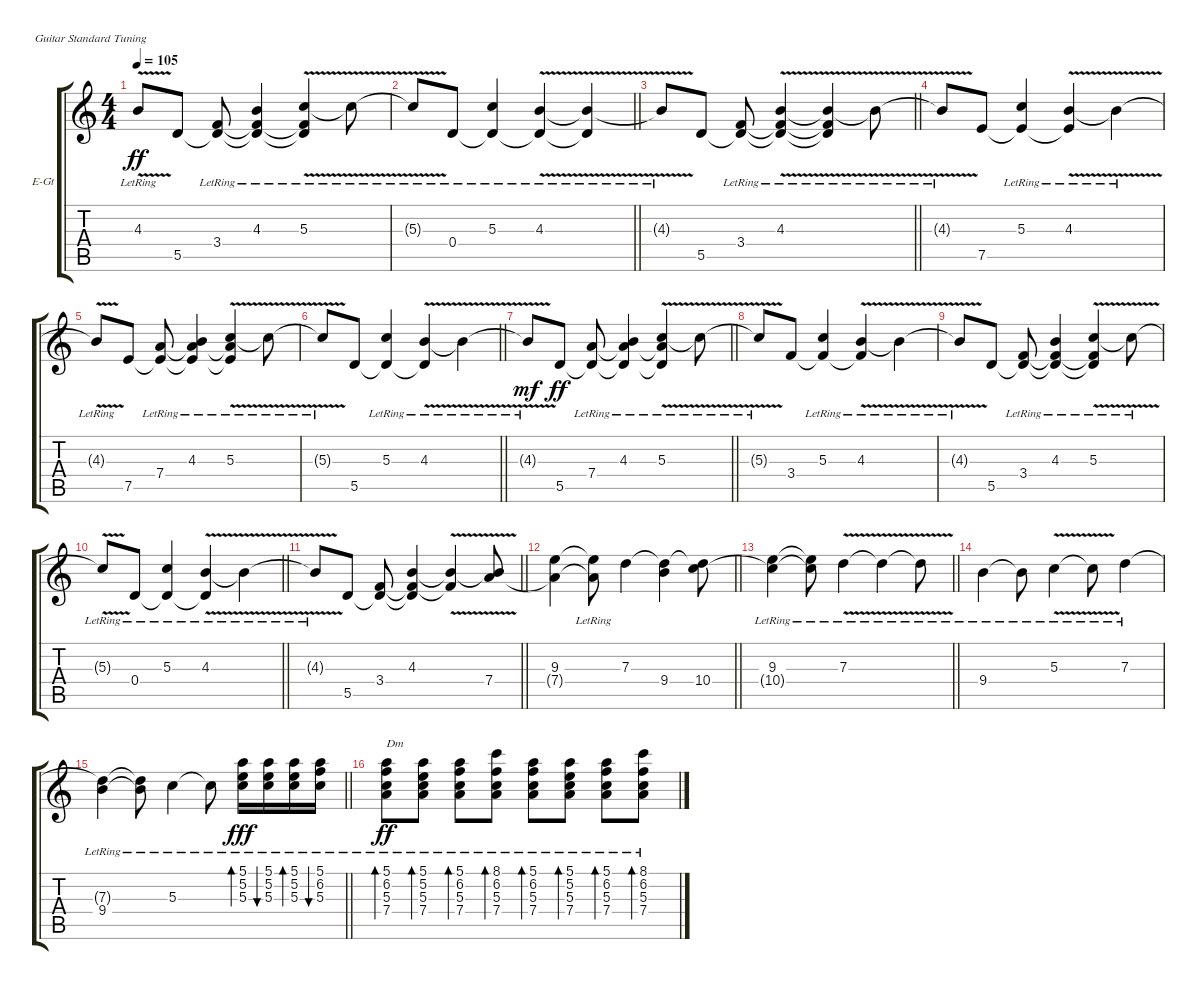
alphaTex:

\bracketExtendMode groupsimilarinstruments
\firstSystemTrackNameOrientation horizontal
\otherSystemsTrackNameOrientation horizontal
\track ("Лидер Ю.Каспарян" "E-Gt") {instrument electricguitarclean}
\staff {score tabs}
\tuning (E4 B3 G3 D3 A2 E2)
\ts (4 4)
\tempo 105
\clef g2
\ks c
4.3{v lr t}.8{dy ff} 5.5.8 (3.4{lr} 5.5{t}).8 (4.3{lr} 5.5{t} 3.4{lr t}).4 (5.3{v lr} 5.5{t} 3.4{lr t}).4 5.3{v lr t}.8 |
\barLineRight lightlight
5.3{v lr t}.8 0.4{lr}.8 (5.3{lr} 0.4{lr t}).4 (4.3{v lr} 0.4{t}).4 (4.3{v lr t} 0.4{t}).4 |
\barLineRight lightlight
4.3{v lr t}.8 5.5.8 (3.4{lr} 5.5{t}).8 (4.3{v lr} 5.5{t} 3.4{lr t}).4 (4.3{v lr t} 5.5{t} 3.4{lr t}).4 4.3{v lr t}.8 |
4.3{v lr t}.8 7.5.8 (5.3{lr} 7.5{t}).4 (4.3{v lr} 7.5{t}).4 4.3{v lr t}.4 |
4.3{v lr t}.8 7.5.8 (7.4{lr} 7.5{t}).8 (4.3{lr} 7.5{t} 7.4{lr t}).4 (5.3{v lr} 7.5{t} 7.4{lr t}).4 5.3{v lr t}.8 |
\barLineRight lightlight
5.3{v lr t}.8 5.5.8 (5.3{lr} 5.5{t}).4 (4.3{v lr} 5.5{t}).4 4.3{v lr t}.4 |
\barLineRight lightlight
4.3{v lr t}.8{dy mf} 5.5.8{dy ff} (7.4{lr} 5.5{t}).8 (4.3{lr} 7.4{lr t} 5.5{t}).4 (5.3{v lr} 7.4{lr t} 5.5{t}).4 5.3{v lr t}.8 |
5.3{v lr t}.8 3.4.8 (5.3{lr} 3.4{t}).4 (4.3{v lr} 3.4{t}).4 4.3{v lr t}.4 |
4.3{v lr t}.8 5.5.8 (3.4{lr} 5.5{t}).8 (4.3{lr} 5.5{t} 3.4{lr t}).4 (5.3{v lr} 5.5{t} 3.4{lr t}).4 5.3{v lr t}.8 |
\barLineRight lightlight
5.3{v lr t}.8 0.4{lr}.8 (5.3{lr} 0.4{lr t}).4 (4.3{v lr} 0.4{t}).4 4.3{v lr t}.4 |
\barLineRight lightlight
4.3{v lr t}.8 5.5.8 (3.4 5.5{t}).8 (4.3 5.5{t} 3.4{t}).4 (4.3{v t} 3.4{t}).4 (4.3{t} 7.4).8 |
\barLineRight lightlight
(7.4{t} 9.3).4 (9.3{lr t} 7.4{t}).8 7.3.4 (9.4 7.3{t}).4 (10.4 7.3{t}).8 |
\barLineRight lightlight
(9.3{lr} 10.4{t}).4 (9.3{lr t} 10.4{t}).8 7.3{v lr}.4 7.3{v lr t}.4 7.3{v lr t}.8 |
9.4{lr}.4 9.4{lr t}.8 5.3{v lr}.4 5.3{v lr t}.8 7.3{lr}.4 |
\barLineRight lightlight
(9.4{lr} 7.3{lr t}).4 (9.4{lr t} 7.3{lr t}).8 5.3{lr}.4 5.3{lr t}.8 (5.1{lr} 5.2{lr} 5.3{lr}).16{bd 30 dy fff} (5.1{lr} 5.2{lr} 5.3{lr}).16{bu 30} (5.1{lr} 5.2{lr} 5.3{lr}).16{bd 30} (5.1{lr} 6.2{lr} 5.3{lr}).16{bu 30} |
(5.1{lr} 6.2{lr} 5.3{lr} 7.4{lr}).8{bd 30 txt "Dm" dy ff} (5.1{lr} 5.2{lr} 5.3{lr} 7.4{lr}).8{bd 30} (5.1{lr} 6.2{lr} 5.3{lr} 7.4{lr}).8{bd 30} (8.1{lr} 6.2{lr} 5.3{lr} 7.4{lr}).8{bd 30} (5.1{lr} 6.2{lr} 5.3{lr} 7.4{lr}).8{bd 30} (5.1{lr} 5.2{lr} 5.3{lr} 7.4{lr}).8{bd 30} (5.1{lr} 6.2{lr} 5.3{lr} 7.4{lr}).8{bd 30} (8.1{lr} 6.2{lr} 5.3{lr} 7.4{lr}).8{bd 30}
